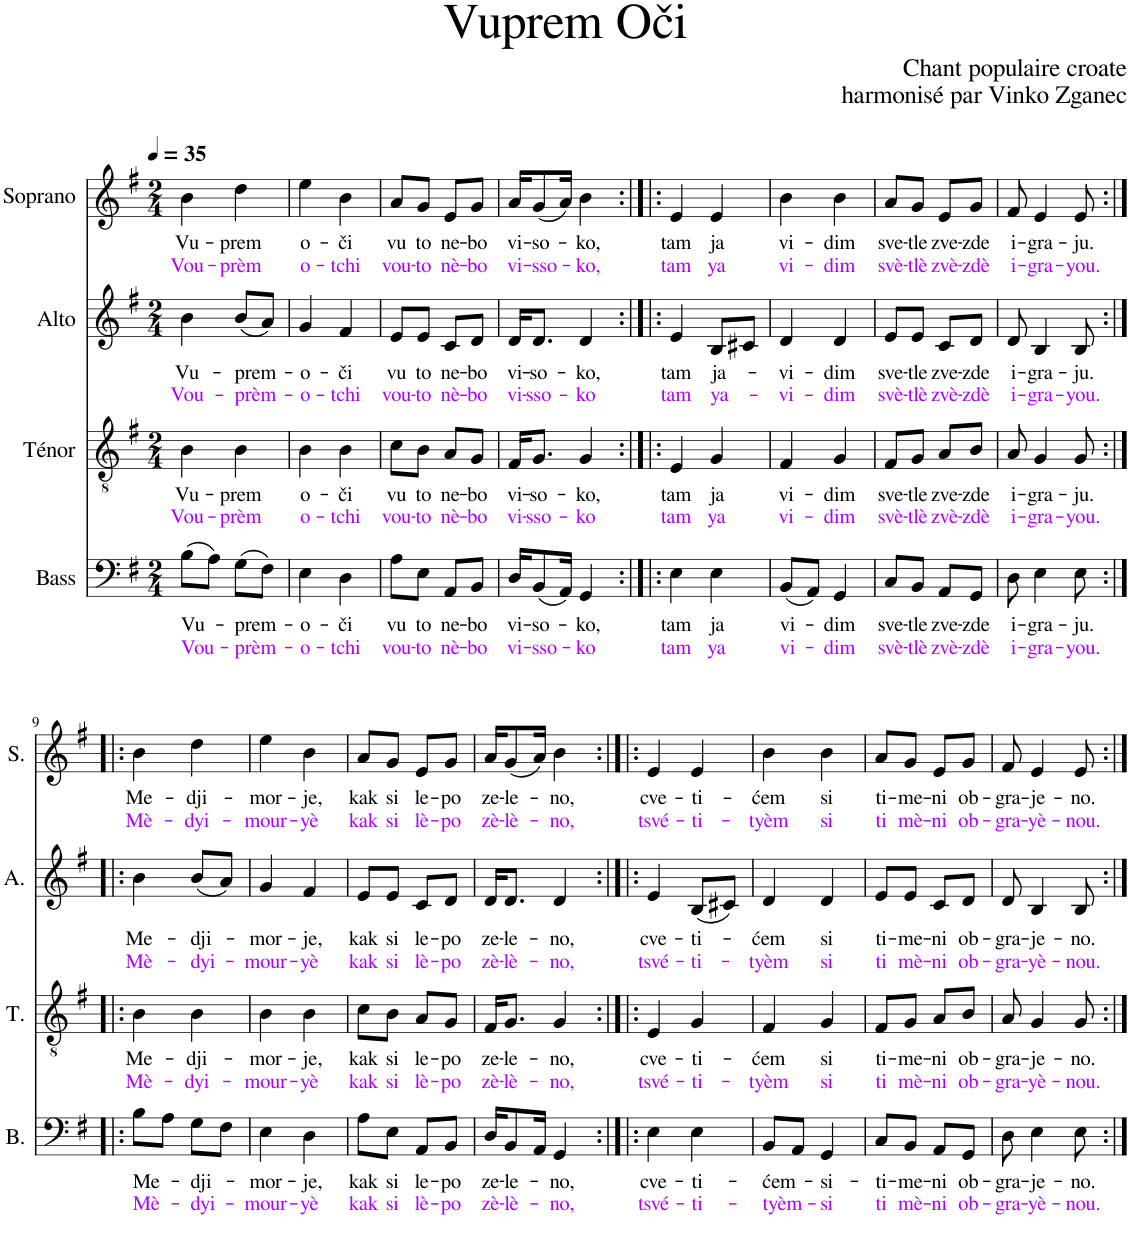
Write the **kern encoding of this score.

**kern	**text	**text	**kern	**text	**text	**kern	**text	**text	**kern	**text	**text
*part4	*part4	*part4	*part3	*part3	*part3	*part2	*part2	*part2	*part1	*part1	*part1
*staff4	*staff4	*staff4	*staff3	*staff3	*staff3	*staff2	*staff2	*staff2	*staff1	*staff1	*staff1
*I"Bass	*	*	*I"Ténor	*	*	*I"Alto	*	*	*I"Soprano	*	*
*I'B.	*	*	*I'T.	*	*	*I'A.	*	*	*I'S.	*	*
*clefF4	*	*	*clefGv2	*	*	*clefG2	*	*	*clefG2	*	*
*	*	*	*Trd-7c-12	*	*	*	*	*	*	*	*
*k[f#]	*	*	*k[f#]	*	*	*k[f#]	*	*	*k[f#]	*	*
*M2/4	*	*	*M2/4	*	*	*M2/4	*	*	*M2/4	*	*
*MM35	*	*	*MM35	*	*	*MM35	*	*	*MM35	*	*
=1	=1	=1	=1	=1	=1	=1	=1	=1	=1	=1	=1
!	!LO:LY:b	!LO:LY:b:color=#AA00FF	!	!LO:LY:b	!LO:LY:b:color=#AA00FF	!	!LO:LY:b	!LO:LY:b:color=#AA00FF	!	!LO:LY:b	!LO:LY:b:color=#AA00FF
(8B\L	Vu-	Vou-	4B\	Vu-	Vou-	4b\	Vu-	Vou-	4b\	Vu-	Vou-
8A\J)	.	.	.	.	.	.	.	.	.	.	.
!	!LO:LY:b	!LO:LY:b:color=#AA00FF	!	!LO:LY:b	!LO:LY:b:color=#AA00FF	!	!LO:LY:b	!LO:LY:b:color=#AA00FF	!	!LO:LY:b	!LO:LY:b:color=#AA00FF
(8G\L	-prem-	-prèm-	4B\	-prem	-prèm	(8b/L	-prem-	-prèm-	4dd\	-prem	-prèm
8F#\J)	.	.	.	.	.	8a/J)	.	.	.	.	.
=2	=2	=2	=2	=2	=2	=2	=2	=2	=2	=2	=2
!	!LO:LY:b	!LO:LY:b:color=#AA00FF	!	!LO:LY:b	!LO:LY:b:color=#AA00FF	!	!LO:LY:b	!LO:LY:b:color=#AA00FF	!	!LO:LY:b	!LO:LY:b:color=#AA00FF
4E\	-o-	-o-	4B\	o-	o-	4g/	-o-	-o-	4ee\	o-	o-
!	!LO:LY:b	!LO:LY:b:color=#AA00FF	!	!LO:LY:b	!LO:LY:b:color=#AA00FF	!	!LO:LY:b	!LO:LY:b:color=#AA00FF	!	!LO:LY:b	!LO:LY:b:color=#AA00FF
4D\	-či	-tchi	4B\	-či	-tchi	4f#/	-či	-tchi	4b\	-či	-tchi
=3	=3	=3	=3	=3	=3	=3	=3	=3	=3	=3	=3
!	!LO:LY:b	!LO:LY:b:color=#AA00FF	!	!LO:LY:b	!LO:LY:b:color=#AA00FF	!	!LO:LY:b	!LO:LY:b:color=#AA00FF	!	!LO:LY:b	!LO:LY:b:color=#AA00FF
8A\L	vu	vou-	8c\L	vu	vou-	8e/L	vu	vou-	8a/L	vu	vou-
!	!LO:LY:b	!LO:LY:b:color=#AA00FF	!	!LO:LY:b	!LO:LY:b:color=#AA00FF	!	!LO:LY:b	!LO:LY:b:color=#AA00FF	!	!LO:LY:b	!LO:LY:b:color=#AA00FF
8E\J	to	-to	8B\J	to	-to	8e/J	to	-to	8g/J	to	-to
!	!LO:LY:b	!LO:LY:b:color=#AA00FF	!	!LO:LY:b	!LO:LY:b:color=#AA00FF	!	!LO:LY:b	!LO:LY:b:color=#AA00FF	!	!LO:LY:b	!LO:LY:b:color=#AA00FF
8AA/L	ne-	nè-	8A/L	ne-	nè-	8c/L	ne-	nè-	8e/L	ne-	nè-
!	!LO:LY:b	!LO:LY:b:color=#AA00FF	!	!LO:LY:b	!LO:LY:b:color=#AA00FF	!	!LO:LY:b	!LO:LY:b:color=#AA00FF	!	!LO:LY:b	!LO:LY:b:color=#AA00FF
8BB/J	-bo	-bo	8G/J	-bo	-bo	8d/J	-bo	-bo	8g/J	-bo	-bo
=4	=4	=4	=4	=4	=4	=4	=4	=4	=4	=4	=4
!	!LO:LY:b	!LO:LY:b:color=#AA00FF	!	!LO:LY:b	!LO:LY:b:color=#AA00FF	!	!LO:LY:b	!LO:LY:b:color=#AA00FF	!	!LO:LY:b	!LO:LY:b:color=#AA00FF
16D/KL	vi-	vi-	16F#/KL	vi-	vi-	16d/KL	vi-	vi-	16a/KL	vi-	vi-
!	!LO:LY:b	!LO:LY:b:color=#AA00FF	!	!LO:LY:b	!LO:LY:b:color=#AA00FF	!	!LO:LY:b	!LO:LY:b:color=#AA00FF	!	!LO:LY:b	!LO:LY:b:color=#AA00FF
(8BB/	-so-	-sso-	8.G/J	-so-	-sso-	8.d/J	-so-	-sso-	(8g/	-so-	-sso-
16AA/Jk)	.	.	.	.	.	.	.	.	16a/Jk)	.	.
!	!LO:LY:b	!LO:LY:b:color=#AA00FF	!	!LO:LY:b	!LO:LY:b:color=#AA00FF	!	!LO:LY:b	!LO:LY:b:color=#AA00FF	!	!LO:LY:b	!LO:LY:b:color=#AA00FF
4GG/	-ko,	-ko	4G/	-ko,	-ko	4d/	-ko,	-ko	4b\	-ko,	-ko,
=5:|!|:	=5:|!|:	=5:|!|:	=5:|!|:	=5:|!|:	=5:|!|:	=5:|!|:	=5:|!|:	=5:|!|:	=5:|!|:	=5:|!|:	=5:|!|:
!	!LO:LY:b	!LO:LY:b:color=#AA00FF	!	!LO:LY:b	!LO:LY:b:color=#AA00FF	!	!LO:LY:b	!LO:LY:b:color=#AA00FF	!	!LO:LY:b	!LO:LY:b:color=#AA00FF
4E\	tam	tam	4E/	tam	tam	4e/	tam	tam	4e/	tam	tam
!	!LO:LY:b	!LO:LY:b:color=#AA00FF	!	!LO:LY:b	!LO:LY:b:color=#AA00FF	!	!LO:LY:b	!LO:LY:b:color=#AA00FF	!	!LO:LY:b	!LO:LY:b:color=#AA00FF
4E\	ja	ya	4G/	ja	ya	8B/L	ja-	ya-	4e/	ja	ya
.	.	.	.	.	.	8c#X/J	.	.	.	.	.
=6	=6	=6	=6	=6	=6	=6	=6	=6	=6	=6	=6
!	!LO:LY:b	!LO:LY:b:color=#AA00FF	!	!LO:LY:b	!LO:LY:b:color=#AA00FF	!	!LO:LY:b	!LO:LY:b:color=#AA00FF	!	!LO:LY:b	!LO:LY:b:color=#AA00FF
(8BB/L	vi-	vi-	4F#/	vi-	vi-	4d/	-vi-	-vi-	4b\	vi-	vi-
8AA/J)	.	.	.	.	.	.	.	.	.	.	.
!	!LO:LY:b	!LO:LY:b:color=#AA00FF	!	!LO:LY:b	!LO:LY:b:color=#AA00FF	!	!LO:LY:b	!LO:LY:b:color=#AA00FF	!	!LO:LY:b	!LO:LY:b:color=#AA00FF
4GG/	-dim	-dim	4G/	-dim	-dim	4d/	-dim	-dim	4b\	-dim	-dim
=7	=7	=7	=7	=7	=7	=7	=7	=7	=7	=7	=7
!	!LO:LY:b	!LO:LY:b:color=#AA00FF	!	!LO:LY:b	!LO:LY:b:color=#AA00FF	!	!LO:LY:b	!LO:LY:b:color=#AA00FF	!	!LO:LY:b	!LO:LY:b:color=#AA00FF
8C/L	sve-	svè-	8F#/L	sve-	svè-	8e/L	sve-	svè-	8a/L	sve-	svè-
!	!LO:LY:b	!LO:LY:b:color=#AA00FF	!	!LO:LY:b	!LO:LY:b:color=#AA00FF	!	!LO:LY:b	!LO:LY:b:color=#AA00FF	!	!LO:LY:b	!LO:LY:b:color=#AA00FF
8BB/J	-tle	-tlè	8G/J	-tle	-tlè	8e/J	-tle	-tlè	8g/J	-tle	-tlè
!	!LO:LY:b	!LO:LY:b:color=#AA00FF	!	!LO:LY:b	!LO:LY:b:color=#AA00FF	!	!LO:LY:b	!LO:LY:b:color=#AA00FF	!	!LO:LY:b	!LO:LY:b:color=#AA00FF
8AA/L	zve-	zvè-	8A/L	zve-	zvè-	8c/L	zve-	zvè-	8e/L	zve-	zvè-
!	!LO:LY:b	!LO:LY:b:color=#AA00FF	!	!LO:LY:b	!LO:LY:b:color=#AA00FF	!	!LO:LY:b	!LO:LY:b:color=#AA00FF	!	!LO:LY:b	!LO:LY:b:color=#AA00FF
8GG/J	-zde	-zdè	8B/J	-zde	-zdè	8d/J	-zde	-zdè	8g/J	-zde	-zdè
=8	=8	=8	=8	=8	=8	=8	=8	=8	=8	=8	=8
!	!LO:LY:b	!LO:LY:b:color=#AA00FF	!	!LO:LY:b	!LO:LY:b:color=#AA00FF	!	!LO:LY:b	!LO:LY:b:color=#AA00FF	!	!LO:LY:b	!LO:LY:b:color=#AA00FF
8D\	i-	i-	8A/	i-	i-	8d/	i-	i-	8f#/	i-	i-
!	!LO:LY:b	!LO:LY:b:color=#AA00FF	!	!LO:LY:b	!LO:LY:b:color=#AA00FF	!	!LO:LY:b	!LO:LY:b:color=#AA00FF	!	!LO:LY:b	!LO:LY:b:color=#AA00FF
4E\	-gra-	-gra-	4G/	-gra-	-gra-	4B/	-gra-	-gra-	4e/	-gra-	-gra-
!	!LO:LY:b	!LO:LY:b:color=#AA00FF	!	!LO:LY:b	!LO:LY:b:color=#AA00FF	!	!LO:LY:b	!LO:LY:b:color=#AA00FF	!	!LO:LY:b	!LO:LY:b:color=#AA00FF
8E\	-ju.	-you.	8G/	-ju.	-you.	8B/	-ju.	-you.	8e/	-ju.	-you.
!!LO:LB:g=z
=9:|!|:	=9:|!|:	=9:|!|:	=9:|!|:	=9:|!|:	=9:|!|:	=9:|!|:	=9:|!|:	=9:|!|:	=9:|!|:	=9:|!|:	=9:|!|:
!	!LO:LY:b	!LO:LY:b:color=#AA00FF	!	!LO:LY:b	!LO:LY:b:color=#AA00FF	!	!LO:LY:b	!LO:LY:b:color=#AA00FF	!	!LO:LY:b	!LO:LY:b:color=#AA00FF
8B\L	Me-	Mè-	4B\	Me-	Mè-	4b\	Me-	Mè-	4b\	Me-	Mè-
8A\J	.	.	.	.	.	.	.	.	.	.	.
!	!LO:LY:b	!LO:LY:b:color=#AA00FF	!	!LO:LY:b	!LO:LY:b:color=#AA00FF	!	!LO:LY:b	!LO:LY:b:color=#AA00FF	!	!LO:LY:b	!LO:LY:b:color=#AA00FF
8G\L	-dji-	-dyi-	4B\	-dji-	-dyi-	(8b/L	-dji-	-dyi-	4dd\	-dji-	-dyi-
8F#\J	.	.	.	.	.	8a/J)	.	.	.	.	.
=10	=10	=10	=10	=10	=10	=10	=10	=10	=10	=10	=10
!	!LO:LY:b	!LO:LY:b:color=#AA00FF	!	!LO:LY:b	!LO:LY:b:color=#AA00FF	!	!LO:LY:b	!LO:LY:b:color=#AA00FF	!	!LO:LY:b	!LO:LY:b:color=#AA00FF
4E\	-mor-	-mour-	4B\	-mor-	-mour-	4g/	-mor-	-mour-	4ee\	-mor-	-mour-
!	!LO:LY:b	!LO:LY:b:color=#AA00FF	!	!LO:LY:b	!LO:LY:b:color=#AA00FF	!	!LO:LY:b	!LO:LY:b:color=#AA00FF	!	!LO:LY:b	!LO:LY:b:color=#AA00FF
4D\	-je,	-yè	4B\	-je,	-yè	4f#/	-je,	-yè	4b\	-je,	-yè
=11	=11	=11	=11	=11	=11	=11	=11	=11	=11	=11	=11
!	!LO:LY:b	!LO:LY:b:color=#AA00FF	!	!LO:LY:b	!LO:LY:b:color=#AA00FF	!	!LO:LY:b	!LO:LY:b:color=#AA00FF	!	!LO:LY:b	!LO:LY:b:color=#AA00FF
8A\L	kak	kak	8c\L	kak	kak	8e/L	kak	kak	8a/L	kak	kak
!	!LO:LY:b	!LO:LY:b:color=#AA00FF	!	!LO:LY:b	!LO:LY:b:color=#AA00FF	!	!LO:LY:b	!LO:LY:b:color=#AA00FF	!	!LO:LY:b	!LO:LY:b:color=#AA00FF
8E\J	si	si	8B\J	si	si	8e/J	si	si	8g/J	si	si
!	!LO:LY:b	!LO:LY:b:color=#AA00FF	!	!LO:LY:b	!LO:LY:b:color=#AA00FF	!	!LO:LY:b	!LO:LY:b:color=#AA00FF	!	!LO:LY:b	!LO:LY:b:color=#AA00FF
8AA/L	le-	lè-	8A/L	le-	lè-	8c/L	le-	lè-	8e/L	le-	lè-
!	!LO:LY:b	!LO:LY:b:color=#AA00FF	!	!LO:LY:b	!LO:LY:b:color=#AA00FF	!	!LO:LY:b	!LO:LY:b:color=#AA00FF	!	!LO:LY:b	!LO:LY:b:color=#AA00FF
8BB/J	-po	-po	8G/J	-po	-po	8d/J	-po	-po	8g/J	-po	-po
=12	=12	=12	=12	=12	=12	=12	=12	=12	=12	=12	=12
!	!LO:LY:b	!LO:LY:b:color=#AA00FF	!	!LO:LY:b	!LO:LY:b:color=#AA00FF	!	!LO:LY:b	!LO:LY:b:color=#AA00FF	!	!LO:LY:b	!LO:LY:b:color=#AA00FF
16D/KL	ze-	zè-	16F#/KL	ze-	zè-	16d/KL	ze-	zè-	16a/KL	ze-	zè-
!	!LO:LY:b	!LO:LY:b:color=#AA00FF	!	!LO:LY:b	!LO:LY:b:color=#AA00FF	!	!LO:LY:b	!LO:LY:b:color=#AA00FF	!	!LO:LY:b	!LO:LY:b:color=#AA00FF
8BB/	-le-	-lè-	8.G/J	-le-	-lè-	8.d/J	-le-	-lè-	(8g/	-le-	-lè-
16AA/Jk	.	.	.	.	.	.	.	.	16a/Jk)	.	.
!	!LO:LY:b	!LO:LY:b:color=#AA00FF	!	!LO:LY:b	!LO:LY:b:color=#AA00FF	!	!LO:LY:b	!LO:LY:b:color=#AA00FF	!	!LO:LY:b	!LO:LY:b:color=#AA00FF
4GG/	-no,	-no,	4G/	-no,	-no,	4d/	-no,	-no,	4b\	-no,	-no,
=13:|!|:	=13:|!|:	=13:|!|:	=13:|!|:	=13:|!|:	=13:|!|:	=13:|!|:	=13:|!|:	=13:|!|:	=13:|!|:	=13:|!|:	=13:|!|:
!	!LO:LY:b	!LO:LY:b:color=#AA00FF	!	!LO:LY:b	!LO:LY:b:color=#AA00FF	!	!LO:LY:b	!LO:LY:b:color=#AA00FF	!	!LO:LY:b	!LO:LY:b:color=#AA00FF
4E\	cve-	tsvé-	4E/	cve-	tsvé-	4e/	cve-	tsvé-	4e/	cve-	tsvé-
!	!LO:LY:b	!LO:LY:b:color=#AA00FF	!	!LO:LY:b	!LO:LY:b:color=#AA00FF	!	!LO:LY:b	!LO:LY:b:color=#AA00FF	!	!LO:LY:b	!LO:LY:b:color=#AA00FF
4E\	-ti-	-ti-	4G/	-ti-	-ti-	(8B/L	-ti-	-ti-	4e/	-ti-	-ti-
.	.	.	.	.	.	8c#X/J)	.	.	.	.	.
=14	=14	=14	=14	=14	=14	=14	=14	=14	=14	=14	=14
!	!LO:LY:b	!LO:LY:b:color=#AA00FF	!	!LO:LY:b	!LO:LY:b:color=#AA00FF	!	!LO:LY:b	!LO:LY:b:color=#AA00FF	!	!LO:LY:b	!LO:LY:b:color=#AA00FF
8BB/L	-ćem-	-tyèm-	4F#/	-ćem	-tyèm	4d/	-ćem	-tyèm	4b\	-ćem	-tyèm
8AA/J	.	.	.	.	.	.	.	.	.	.	.
!	!LO:LY:b	!LO:LY:b:color=#AA00FF	!	!LO:LY:b	!LO:LY:b:color=#AA00FF	!	!LO:LY:b	!LO:LY:b:color=#AA00FF	!	!LO:LY:b	!LO:LY:b:color=#AA00FF
4GG/	-si-	-si	4G/	si	si	4d/	si	si	4b\	si	si
=15	=15	=15	=15	=15	=15	=15	=15	=15	=15	=15	=15
!	!LO:LY:b	!LO:LY:b:color=#AA00FF	!	!LO:LY:b	!LO:LY:b:color=#AA00FF	!	!LO:LY:b	!LO:LY:b:color=#AA00FF	!	!LO:LY:b	!LO:LY:b:color=#AA00FF
8C/L	ti-	ti	8F#/L	ti-	ti	8e/L	ti-	ti	8a/L	ti-	ti
!	!LO:LY:b	!LO:LY:b:color=#AA00FF	!	!LO:LY:b	!LO:LY:b:color=#AA00FF	!	!LO:LY:b	!LO:LY:b:color=#AA00FF	!	!LO:LY:b	!LO:LY:b:color=#AA00FF
8BB/J	-me-	mè-	8G/J	-me-	mè-	8e/J	-me-	mè-	8g/J	-me-	mè-
!	!LO:LY:b	!LO:LY:b:color=#AA00FF	!	!LO:LY:b	!LO:LY:b:color=#AA00FF	!	!LO:LY:b	!LO:LY:b:color=#AA00FF	!	!LO:LY:b	!LO:LY:b:color=#AA00FF
8AA/L	-ni	-ni	8A/L	-ni	-ni	8c/L	-ni	-ni	8e/L	-ni	-ni
!	!LO:LY:b	!LO:LY:b:color=#AA00FF	!	!LO:LY:b	!LO:LY:b:color=#AA00FF	!	!LO:LY:b	!LO:LY:b:color=#AA00FF	!	!LO:LY:b	!LO:LY:b:color=#AA00FF
8GG/J	ob-	ob-	8B/J	ob-	ob-	8d/J	ob-	ob-	8g/J	ob-	ob-
=16	=16	=16	=16	=16	=16	=16	=16	=16	=16	=16	=16
!	!LO:LY:b	!LO:LY:b:color=#AA00FF	!	!LO:LY:b	!LO:LY:b:color=#AA00FF	!	!LO:LY:b	!LO:LY:b:color=#AA00FF	!	!LO:LY:b	!LO:LY:b:color=#AA00FF
8D\	-gra-	-gra-	8A/	-gra-	-gra-	8d/	-gra-	-gra-	8f#/	-gra-	-gra-
!	!LO:LY:b	!LO:LY:b:color=#AA00FF	!	!LO:LY:b	!LO:LY:b:color=#AA00FF	!	!LO:LY:b	!LO:LY:b:color=#AA00FF	!	!LO:LY:b	!LO:LY:b:color=#AA00FF
4E\	-je-	-yè-	4G/	-je-	-yè-	4B/	-je-	-yè-	4e/	-je-	-yè-
!	!LO:LY:b	!LO:LY:b:color=#AA00FF	!	!LO:LY:b	!LO:LY:b:color=#AA00FF	!	!LO:LY:b	!LO:LY:b:color=#AA00FF	!	!LO:LY:b	!LO:LY:b:color=#AA00FF
8E\	-no.	-nou.	8G/	-no.	-nou.	8B/	-no.	-nou.	8e/	-no.	-nou.
=:|!	=:|!	=:|!	=:|!	=:|!	=:|!	=:|!	=:|!	=:|!	=:|!	=:|!	=:|!
*-	*-	*-	*-	*-	*-	*-	*-	*-	*-	*-	*-
